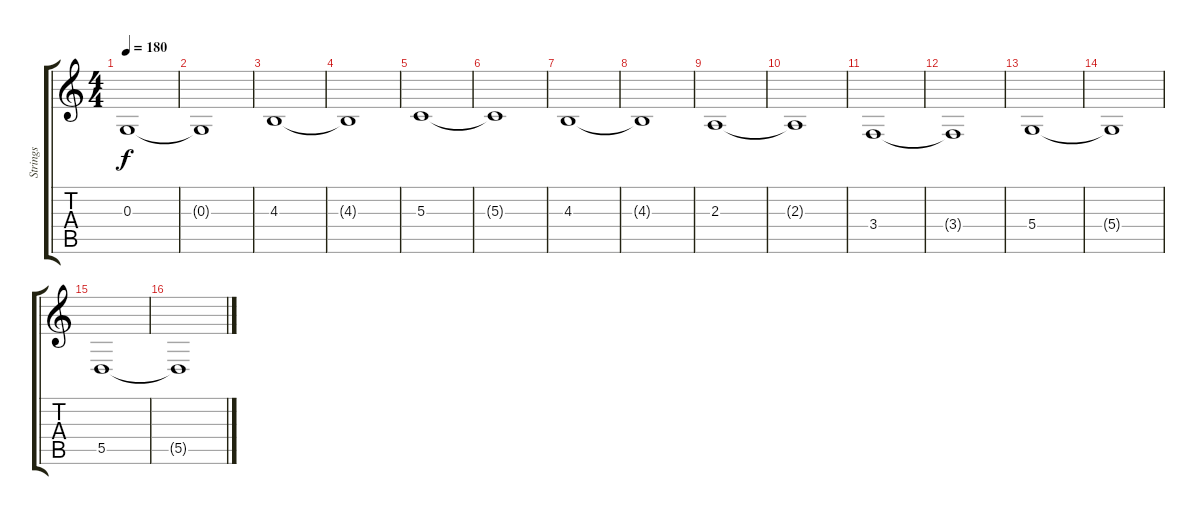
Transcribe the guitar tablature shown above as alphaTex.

\track ("Strings" "Strings") {instrument stringensemble1}
\staff {score tabs}
\tuning (E4 B3 G3 D3 A2 E2) {hide}
\ts (4 4)
\tempo 180
\clef g2
\ks c
0.3.1{dy f} |
0.3{t}.1 |
4.3.1 |
4.3{t}.1 |
5.3.1 |
5.3{t}.1 |
4.3.1 |
4.3{t}.1 |
2.3.1 |
2.3{t}.1 |
3.4.1 |
3.4{t}.1 |
5.4.1 |
5.4{t}.1 |
5.5.1 |
5.5{t}.1
